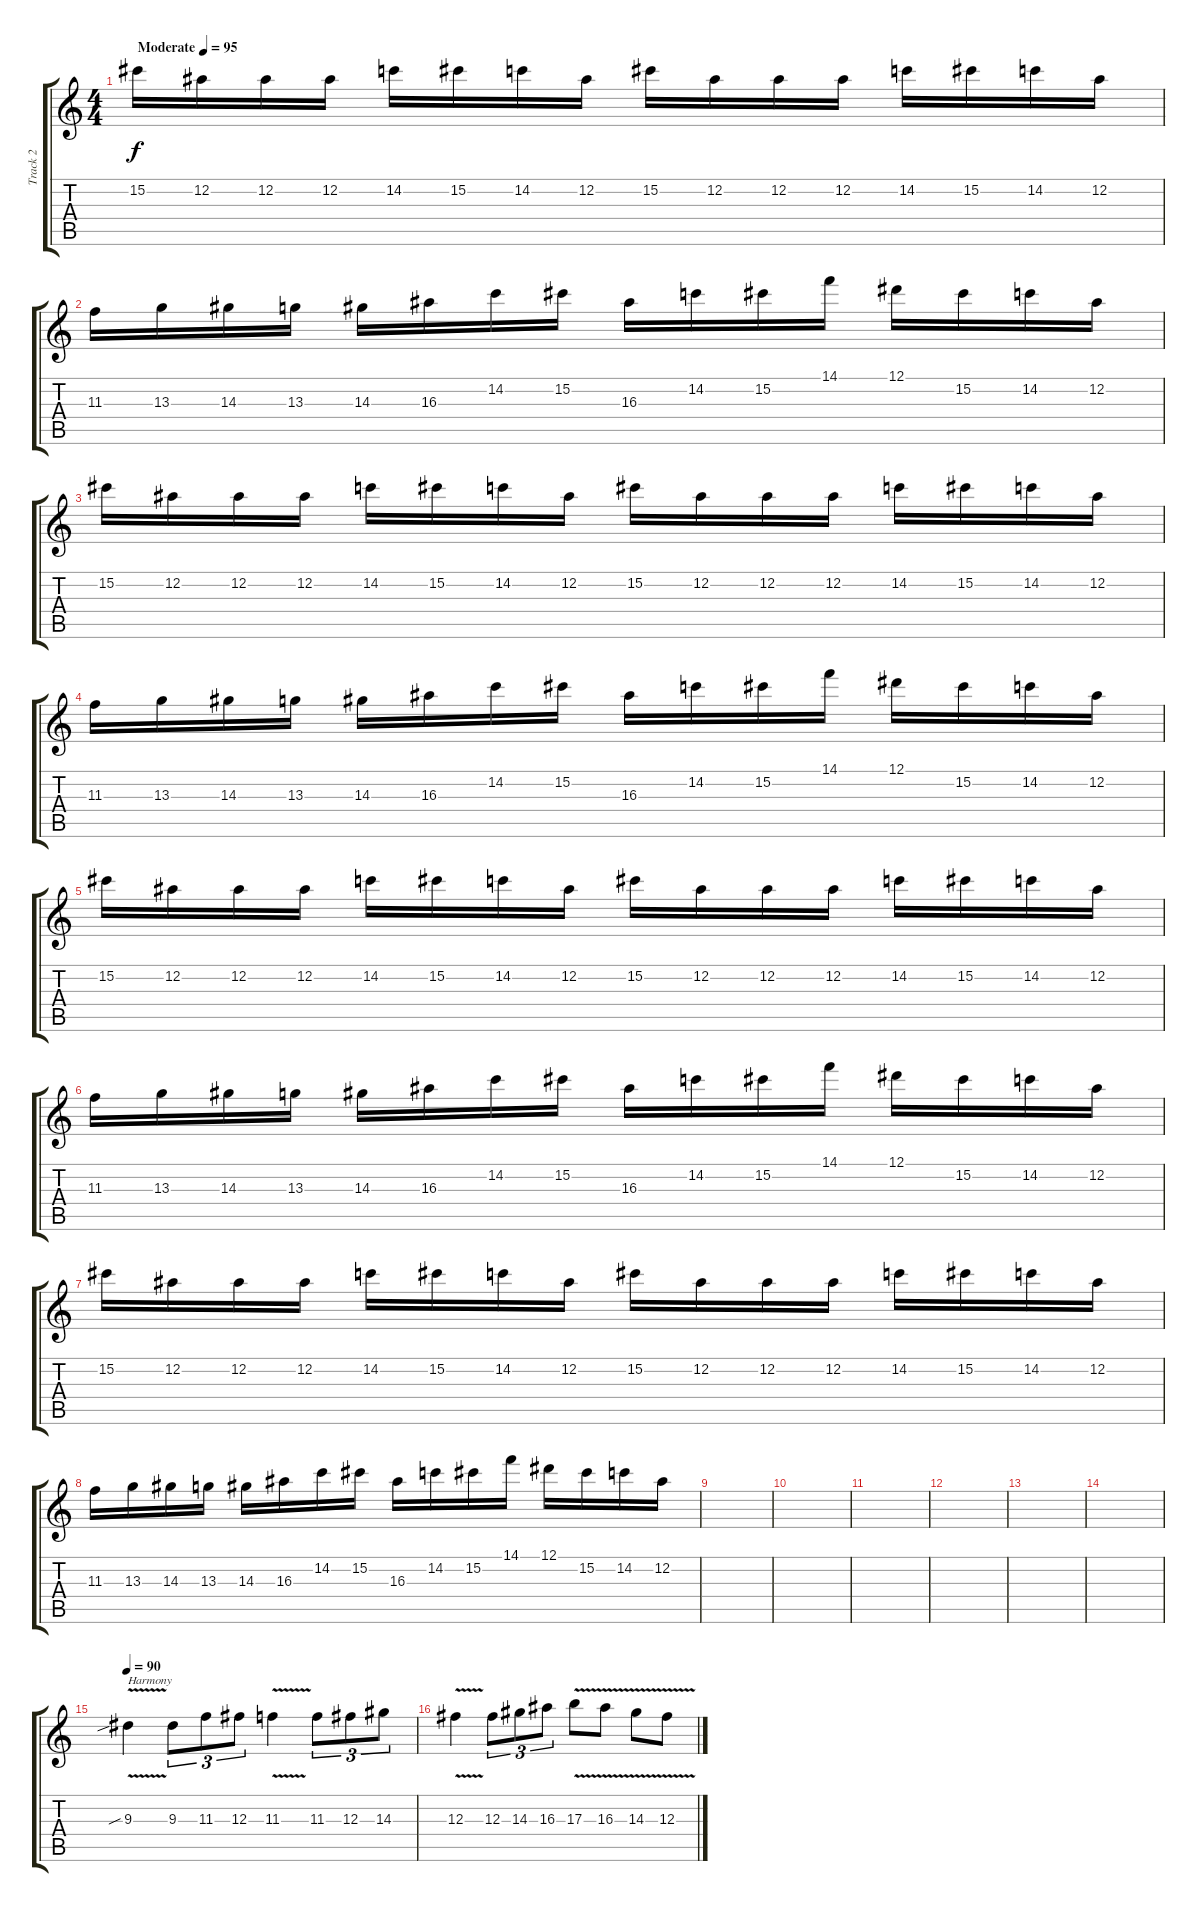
\track ("Track 2" "Track 2") {instrument distortionguitar}
\staff {score tabs}
\tuning (Eb4 Bb3 Gb3 Db3 Ab2 Eb2) {hide}
\ts (4 4)
\tempo (95 "Moderate")
\clef g2
\ks c
15.2.16{dy f instrument distortionguitar} 12.2.16 12.2.16 12.2.16 14.2.16 15.2.16 14.2.16 12.2.16 15.2.16 12.2.16 12.2.16 12.2.16 14.2.16 15.2.16 14.2.16 12.2.16 |
11.3.16 13.3.16 14.3.16 13.3.16 14.3.16 16.3.16 14.2.16 15.2.16 16.3.16 14.2.16 15.2.16 14.1.16 12.1.16 15.2.16 14.2.16 12.2.16 |
15.2.16 12.2.16 12.2.16 12.2.16 14.2.16 15.2.16 14.2.16 12.2.16 15.2.16 12.2.16 12.2.16 12.2.16 14.2.16 15.2.16 14.2.16 12.2.16 |
11.3.16 13.3.16 14.3.16 13.3.16 14.3.16 16.3.16 14.2.16 15.2.16 16.3.16 14.2.16 15.2.16 14.1.16 12.1.16 15.2.16 14.2.16 12.2.16 |
15.2.16 12.2.16 12.2.16 12.2.16 14.2.16 15.2.16 14.2.16 12.2.16 15.2.16 12.2.16 12.2.16 12.2.16 14.2.16 15.2.16 14.2.16 12.2.16 |
11.3.16 13.3.16 14.3.16 13.3.16 14.3.16 16.3.16 14.2.16 15.2.16 16.3.16 14.2.16 15.2.16 14.1.16 12.1.16 15.2.16 14.2.16 12.2.16 |
15.2.16 12.2.16 12.2.16 12.2.16 14.2.16 15.2.16 14.2.16 12.2.16 15.2.16 12.2.16 12.2.16 12.2.16 14.2.16 15.2.16 14.2.16 12.2.16 |
11.3.16 13.3.16 14.3.16 13.3.16 14.3.16 16.3.16 14.2.16 15.2.16 16.3.16 14.2.16 15.2.16 14.1.16 12.1.16 15.2.16 14.2.16 12.2.16 |
|
|
|
|
|
|
\tempo 90
9.3{v sib}.4{txt "Harmony"} 9.3.8{tu (3 2)} 11.3.8{tu (3 2)} 12.3.8{tu (3 2)} 11.3{v}.4 11.3.8{tu (3 2)} 12.3.8{tu (3 2)} 14.3.8{tu (3 2)} |
12.3{v}.4 12.3.8{tu (3 2)} 14.3.8{tu (3 2)} 16.3.8{tu (3 2)} 17.3{v}.8 16.3{v}.8 14.3{v}.8 12.3{v}.8
